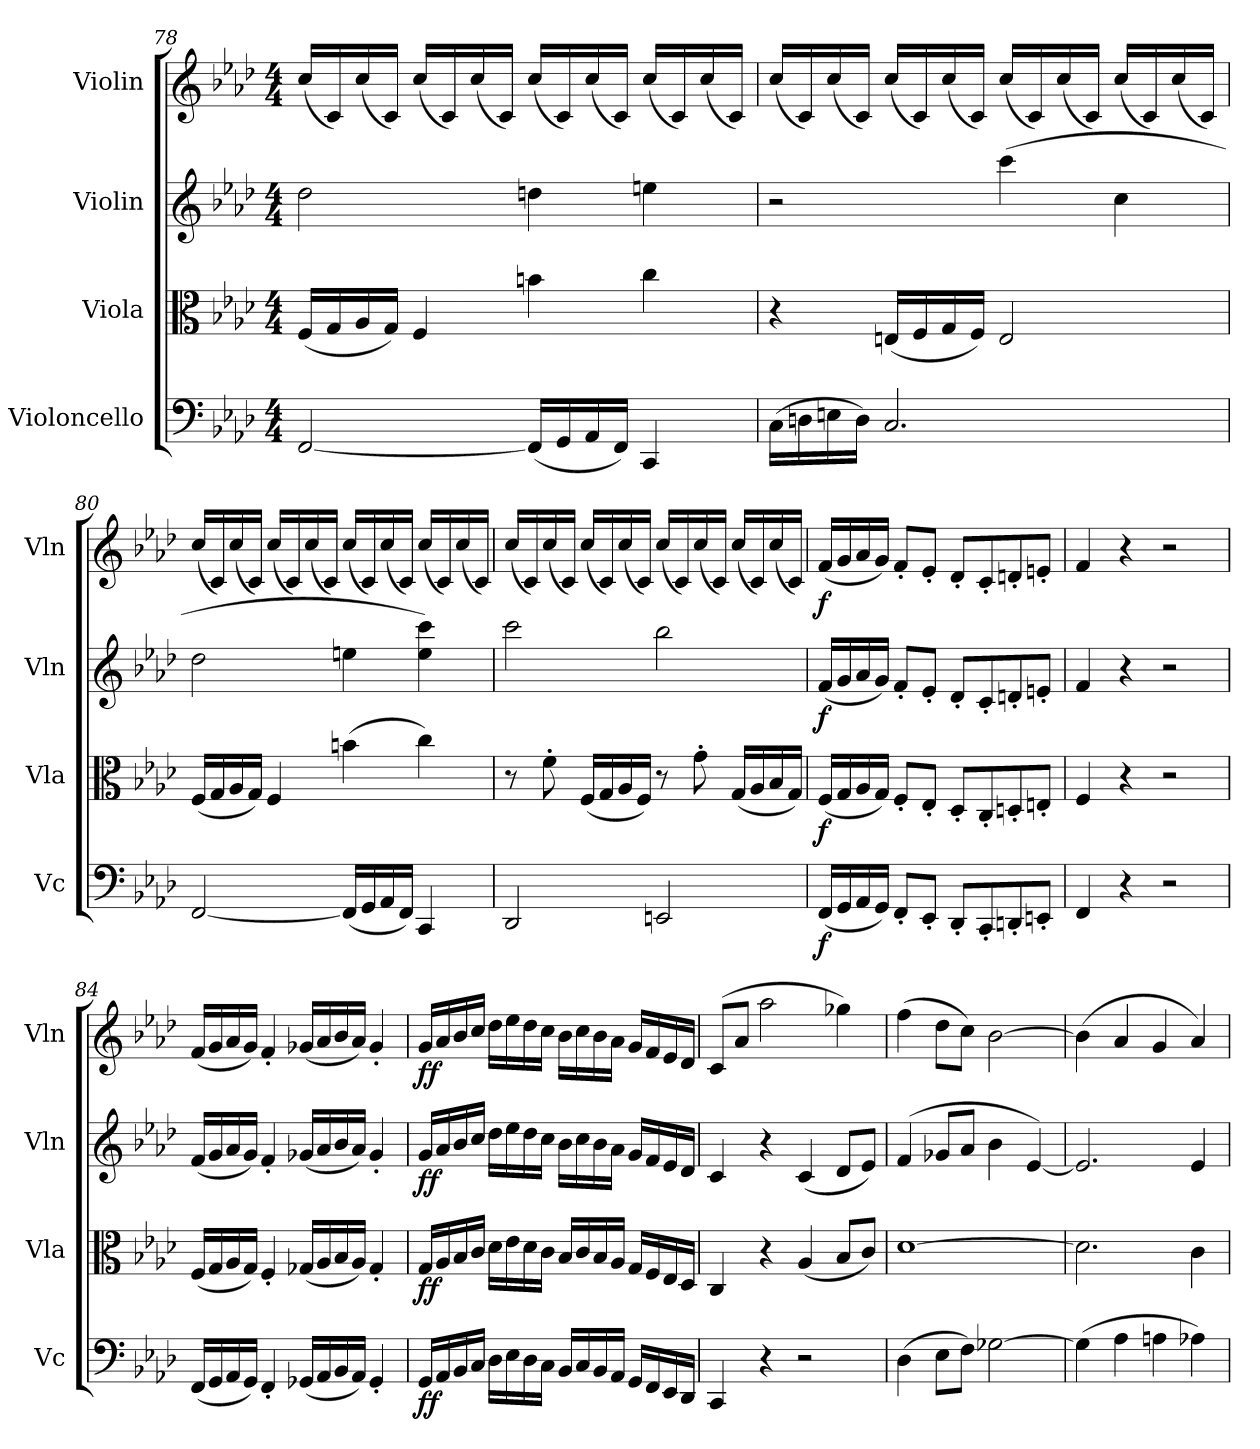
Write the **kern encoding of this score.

**kern	**dynam	**kern	**dynam	**kern	**dynam	**kern	**dynam
*part4	*part4	*part3	*part3	*part2	*part2	*part1	*part1
*staff4	*staff4	*staff3	*staff3	*staff2	*staff2	*staff1	*staff1
*I"Violoncello	*	*I"Viola	*	*I"Violin	*	*I"Violin	*
*I'Vc	*	*I'Vla	*	*I'Vln	*	*I'Vln	*
*clefF4	*	*clefC3	*	*clefG2	*	*clefG2	*
*k[b-e-a-d-]	*	*k[b-e-a-d-]	*	*k[b-e-a-d-]	*	*k[b-e-a-d-]	*
*M4/4	*	*M4/4	*	*M4/4	*	*M4/4	*
=78	=78	=78	=78	=78	=78	=78	=78
[2FF/	.	(16F/LL	.	2dd-\	.	(16cc/LL	.
.	.	16G/	.	.	.	16c/)	.
.	.	16A-/	.	.	.	(16cc/	.
.	.	16G/JJ)	.	.	.	16c/JJ)	.
.	.	4F/	.	.	.	(16cc/LL	.
.	.	.	.	.	.	16c/)	.
.	.	.	.	.	.	(16cc/	.
.	.	.	.	.	.	16c/JJ)	.
(16FF/LL]	.	4bn\	.	4ddn\	.	(16cc/LL	.
16GG/	.	.	.	.	.	16c/)	.
16AA-/	.	.	.	.	.	(16cc/	.
16FF/JJ)	.	.	.	.	.	16c/JJ)	.
4CC/	.	4cc\	.	4een\	.	(16cc/LL	.
.	.	.	.	.	.	16c/)	.
.	.	.	.	.	.	(16cc/	.
.	.	.	.	.	.	16c/JJ)	.
=79	=79	=79	=79	=79	=79	=79	=79
(16C\LL	.	4r	.	2r	.	(16cc/LL	.
16Dn\	.	.	.	.	.	16c/)	.
16En\	.	.	.	.	.	(16cc/	.
16D\JJ)	.	.	.	.	.	16c/JJ)	.
2.C/	.	(16En/LL	.	.	.	(16cc/LL	.
.	.	16F/	.	.	.	16c/)	.
.	.	16G/	.	.	.	(16cc/	.
.	.	16F/JJ)	.	.	.	16c/JJ)	.
.	.	2E/	.	(4ccc\	.	(16cc/LL	.
.	.	.	.	.	.	16c/)	.
.	.	.	.	.	.	(16cc/	.
.	.	.	.	.	.	16c/JJ)	.
.	.	.	.	4cc\	.	(16cc/LL	.
.	.	.	.	.	.	16c/)	.
.	.	.	.	.	.	(16cc/	.
.	.	.	.	.	.	16c/JJ)	.
=80	=80	=80	=80	=80	=80	=80	=80
[2FF/	.	(16F/LL	.	2dd-\	.	(16cc/LL	.
.	.	16G/	.	.	.	16c/)	.
.	.	16A-/	.	.	.	(16cc/	.
.	.	16G/JJ)	.	.	.	16c/JJ)	.
.	.	4F/	.	.	.	(16cc/LL	.
.	.	.	.	.	.	16c/)	.
.	.	.	.	.	.	(16cc/	.
.	.	.	.	.	.	16c/JJ)	.
(16FF/LL]	.	(4bn\	.	4een\	.	(16cc/LL	.
16GG/	.	.	.	.	.	16c/)	.
16AA-/	.	.	.	.	.	(16cc/	.
16FF/JJ)	.	.	.	.	.	16c/JJ)	.
4CC/	.	4cc\)	.	4ee\ 4ccc\)	.	(16cc/LL	.
.	.	.	.	.	.	16c/)	.
.	.	.	.	.	.	(16cc/	.
.	.	.	.	.	.	16c/JJ)	.
=81	=81	=81	=81	=81	=81	=81	=81
2DD-/	.	8r	.	2ccc\	.	(16cc/LL	.
.	.	.	.	.	.	16c/)	.
.	.	8f'\	.	.	.	(16cc/	.
.	.	.	.	.	.	16c/JJ)	.
.	.	(16F/LL	.	.	.	(16cc/LL	.
.	.	16G/	.	.	.	16c/)	.
.	.	16A-/	.	.	.	(16cc/	.
.	.	16F/JJ)	.	.	.	16c/JJ)	.
2EEn/	.	8r	.	2bb-\	.	(16cc/LL	.
.	.	.	.	.	.	16c/)	.
.	.	8g'\	.	.	.	(16cc/	.
.	.	.	.	.	.	16c/JJ)	.
.	.	(16G/LL	.	.	.	(16cc/LL	.
.	.	16A-/	.	.	.	16c/)	.
.	.	16B-/	.	.	.	(16cc/	.
.	.	16G/JJ)	.	.	.	16c/JJ)	.
=82	=82	=82	=82	=82	=82	=82	=82
(16FF/LL	f	(16F/LL	f	(16f/LL	f	(16f/LL	f
16GG/	.	16G/	.	16g/	.	16g/	.
16AA-/	.	16A-/	.	16a-/	.	16a-/	.
16GG/JJ)	.	16G/JJ)	.	16g/JJ)	.	16g/JJ)	.
8FF'/L	.	8F'/L	.	8f'/L	.	8f'/L	.
8EE-'/J	.	8E-'/J	.	8e-'/J	.	8e-'/J	.
8DD-'/L	.	8D-'/L	.	8d-'/L	.	8d-'/L	.
8CC'/	.	8C'/	.	8c'/	.	8c'/	.
8DDn'/	.	8Dn'/	.	8dn'/	.	8dn'/	.
8EEn'/J	.	8En'/J	.	8en'/J	.	8en'/J	.
=83	=83	=83	=83	=83	=83	=83	=83
4FF/	.	4F/	.	4f/	.	4f/	.
4r	.	4r	.	4r	.	4r	.
2r	.	2r	.	2r	.	2r	.
=84	=84	=84	=84	=84	=84	=84	=84
(16FF/LL	.	(16F/LL	.	(16f/LL	.	(16f/LL	.
16GG/	.	16G/	.	16g/	.	16g/	.
16AA-/	.	16A-/	.	16a-/	.	16a-/	.
16GG/JJ)	.	16G/JJ)	.	16g/JJ)	.	16g/JJ)	.
4FF'/	.	4F'/	.	4f'/	.	4f'/	.
(16GG-X/LL	.	(16G-X/LL	.	(16g-X/LL	.	(16g-X/LL	.
16AA-/	.	16A-/	.	16a-/	.	16a-/	.
16BB-/	.	16B-/	.	16b-/	.	16b-/	.
16AA-/JJ)	.	16A-/JJ)	.	16a-/JJ)	.	16a-/JJ)	.
4GG-'/	.	4G-'/	.	4g-'/	.	4g-'/	.
=85	=85	=85	=85	=85	=85	=85	=85
16GG/LL	ff	16G/LL	ff	16g/LL	ff	16g/LL	ff
16AA-/	.	16A-/	.	16a-/	.	16a-/	.
16BB-/	.	16B-/	.	16b-/	.	16b-/	.
16C/JJ	.	16c/JJ	.	16cc/JJ	.	16cc/JJ	.
16D-\LL	.	16d-\LL	.	16dd-\LL	.	16dd-\LL	.
16E-\	.	16e-\	.	16ee-\	.	16ee-\	.
16D-\	.	16d-\	.	16dd-\	.	16dd-\	.
16C\JJ	.	16c\JJ	.	16cc\JJ	.	16cc\JJ	.
16BB-/LL	.	16B-/LL	.	16b-\LL	.	16b-\LL	.
16C/	.	16c/	.	16cc\	.	16cc\	.
16BB-/	.	16B-/	.	16b-\	.	16b-\	.
16AA-/JJ	.	16A-/JJ	.	16a-\JJ	.	16a-\JJ	.
16GG/LL	.	16G/LL	.	16g/LL	.	16g/LL	.
16FF/	.	16F/	.	16f/	.	16f/	.
16EE-/	.	16E-/	.	16e-/	.	16e-/	.
16DD-/JJ	.	16D-/JJ	.	16d-/JJ	.	16d-/JJ	.
=86	=86	=86	=86	=86	=86	=86	=86
4CC/	.	4C/	.	4c/	.	(8c/L	.
.	.	.	.	.	.	8a-/J	.
4r	.	4r	.	4r	.	2aa-\	.
2r	.	(4A-/	.	(4c/	.	.	.
.	.	8B-/L	.	8d-/L	.	4gg-X\)	.
.	.	8c/J)	.	8e-/J)	.	.	.
=87	=87	=87	=87	=87	=87	=87	=87
(4D-\	.	[1d-	.	(4f/	.	(4ff\	.
8E-\L	.	.	.	8g-X/L	.	8dd-\L	.
8F\J)	.	.	.	8a-/J	.	8cc\J)	.
[2G-X\	.	.	.	4b-\	.	[2b-\	.
.	.	.	.	[4e-/)	.	.	.
=88	=88	=88	=88	=88	=88	=88	=88
(4G-\]	.	2.d-\]	.	2.e-/]	.	(4b-\]	.
4A-\	.	.	.	.	.	4a-/	.
4An\	.	.	.	.	.	4g/	.
4A-X\)	.	4c\	.	4e-/	.	4a-/)	.
=	=	=	=	=	=	=	=
*-	*-	*-	*-	*-	*-	*-	*-
